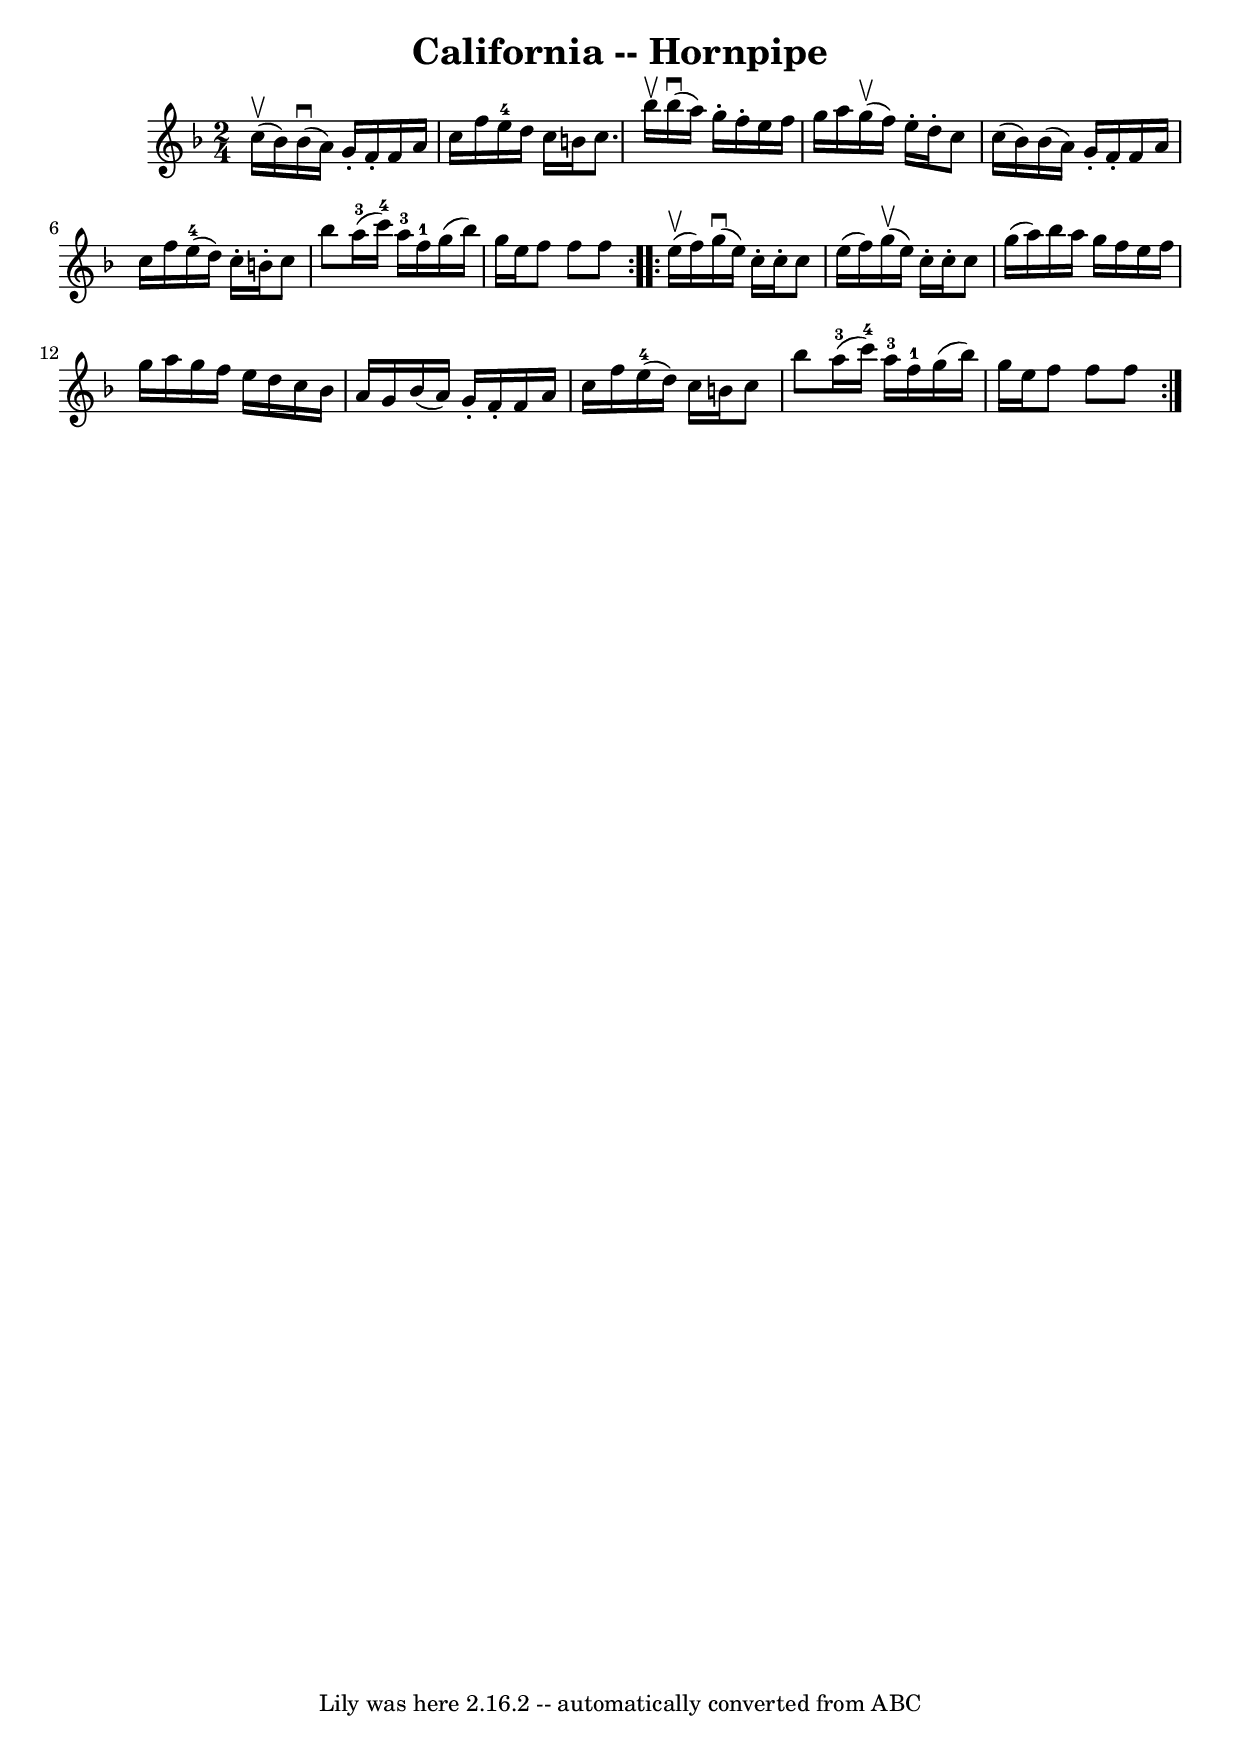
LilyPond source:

\version "2.16.2"
\include "Mammoth.ily"
\header {
  %% book = "Cole's 1000 Fiddle Tunes"
 crossRefNumber = "1"
 footnotes = ""
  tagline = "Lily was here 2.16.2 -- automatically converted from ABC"
  title = "California -- Hornpipe"

}
voicedefault =  {



  \repeat volta 2 {

    \time 2/4 
    \key f \major c''16 (^\upbow bf'16)  |
 bf'16 (^\downbow a'16) g'16-. f'16-. f'16 a'16 c''16 f''16   |
 e''16-4 d''16 c''16 b'16 c''8. bf''16^\upbow  |
 bf''16 (^\downbow a''16) g''16-. f''16-. e''16 f''16 g''16 a''16   |
 g''16 (^\upbow f''16) e''16-. d''16-. c''8 c''16 (bf'16)  |
 bf'16 (a'16) g'16-. f'16-. f'16 a'16 c''16 f''16  |
 e''16-4(d''16 ) c''16-. b'16-. c''8 bf''8  |
 a''16-3(c'''16-4) a''16-3 f''16-1 g''16 (bf''16) g''16 e''16   |
 f''8 f''8 f''8  
  }     
  \repeat volta 2 {
 e''16 (^\upbow f''16)  |
 g''16 (^\downbow e''16) c''16-. c''16-. c''8 e''16 (f''16)  |
 g''16 (^\upbow e''16) c''16-. c''16-. c''8 g''16 (a''16)  |
 bf''16 a''16 g''16 f''16 e''16 f''16 g''16 a''16   |
 g''16 f''16 e''16 d''16 c''16 bf'16 a'16 g'16   |
 bf'16 (a'16) g'16-. f'16-. f'16 a'16 c''16 f''16   |
 e''16-4( d''16) c''16 b'16 c''8 bf''8   |
 a''16-3(
 c'''16-4) a''16-3 f''16-1 g''16 (bf''16) g''16 e''16   |
 f''8 f''8 f''8  
  }   

}

\score{
  <<

    \context Staff="default"
    {
      \voicedefault 
      
    }

  >>
  \layout {
    
  }
  \midi {
  }

}
